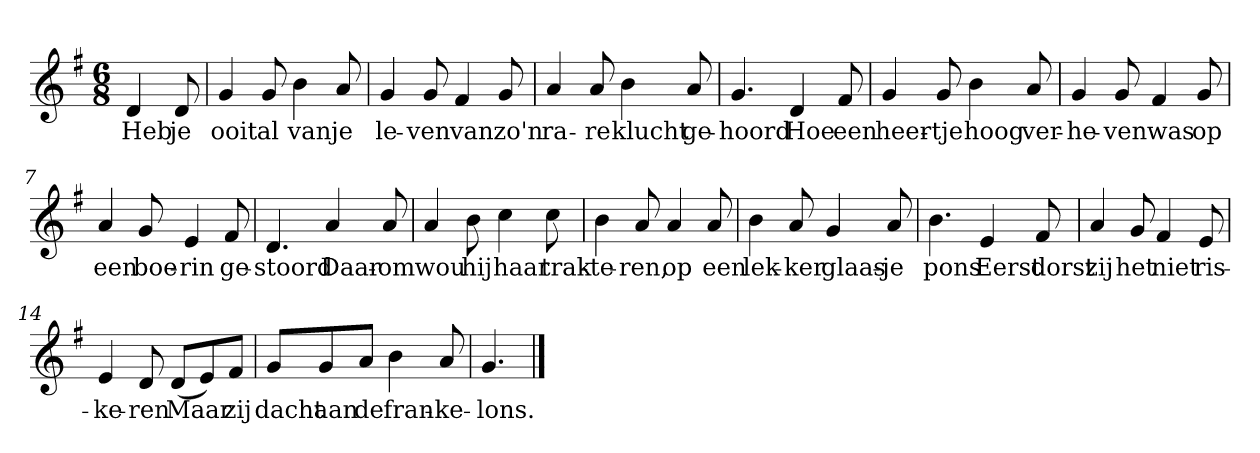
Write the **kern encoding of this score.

**kern	**text
*part1	*part1
*staff1	*staff1
*clefG2	*
*k[f#]	*
*G:	*
*M6/8	*
*MM120	*
=	=
4d	Heb
8d	je
=1	=1
4g	ooit
8g	al
4b	van
8a	je
=2	=2
4g	le-
8g	-ven
4f#	van
8g	zo'n
=3	=3
4a	ra-
8a	-re
4b	klucht
8a	ge-
=4	=4
4.g	-hoord
4d	Hoe
8f#	een
=5	=5
4g	heer-
8g	-tje
4b	hoog
8a	ver-
=6	=6
4g	-he-
8g	-ven
4f#	was
8g	op
=7	=7
4a	een
8g	boe-
4e	-rin
8f#	ge-
=8	=8
4.d	-stoord
4a	Daar-
8a	-om
=9	=9
4a	wou
8b	hij
4cc	haar
8cc	trak-
=10	=10
4b	-te-
8a	-ren,
4a	op
8a	een
=11	=11
4b	lek-
8a	-ker
4g	glaas-
8a	-je
=12	=12
4.b	pons
4e	Eerst
8f#	dorst
=13	=13
4a	zij
8g	het
4f#	niet
8e	ris-
=14	=14
4e	-ke-
8d	-ren
(8d/L	Maar
8e/)	.
8f#/J	zij
=15	=15
8g/L	dacht
8g/	aan
8a/J	de
4b	fran-
8a	-ke-
=16	=16
4.g	-lons.
==	==
*-	*-
